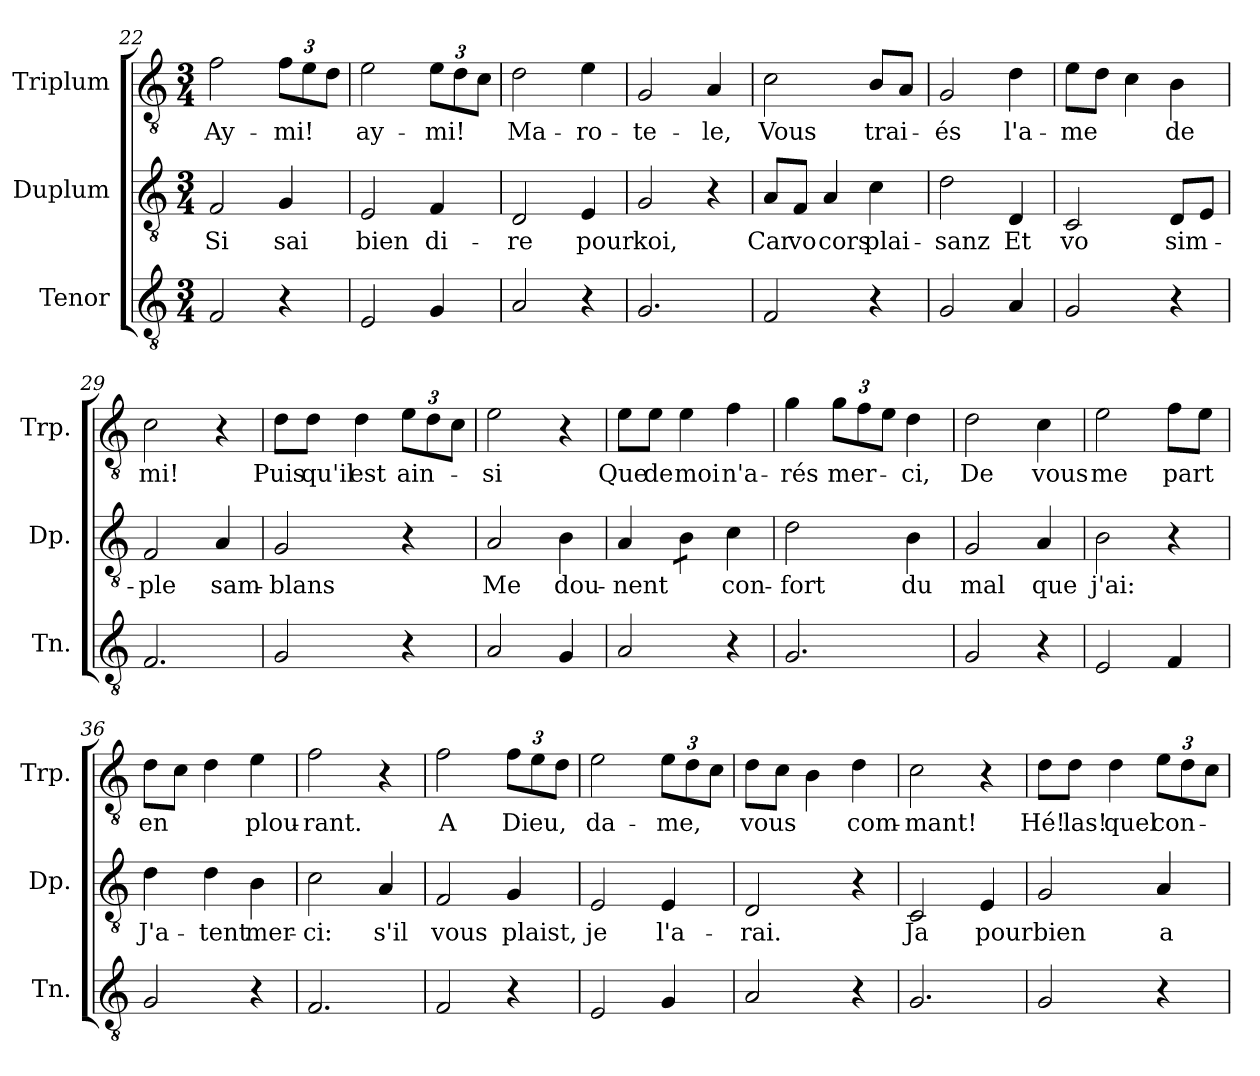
**kern	**kern	**text	**kern	**text
*part3	*part2	*part2	*part1	*part1
*staff3	*staff2	*staff2	*staff1	*staff1
*I"Tenor	*I"Duplum	*	*I"Triplum	*
*I'Tn.	*I'Dp.	*	*I'Trp.	*
!!LO:LB:g=z
*clefGv2	*clefGv2	*	*clefGv2	*
*k[]	*k[]	*	*k[]	*
*M3/4	*M3/4	*	*M3/4	*
=22	=22	=22	=22	=22
!	!	!LO:LY:b	!	!LO:LY:b
2F/	2F/	Si	2f\	Ay-
!	!	!LO:LY:b	!	!
*	*	*	*Xbrackettup	*
!	!	!	!	!LO:LY:b
4r	4G/	sai	12f\L	-mi!
.	.	.	12e\	.
.	.	.	12d\J	.
=23	=23	=23	=23	=23
!	!	!LO:LY:b	!	!LO:LY:b
2E/	2E/	bien	2e\	ay-
!	!	!LO:LY:b	!	!LO:LY:b
4G/	4F/	di-	12e\L	-mi!
.	.	.	12d\	.
.	.	.	12c\J	.
=24	=24	=24	=24	=24
!	!	!LO:LY:b	!	!LO:LY:b
2A/	2D/	-re	2d\	Ma-
!	!	!LO:LY:b	!	!LO:LY:b
4r	4E/	pour	4e\	-ro-
=25	=25	=25	=25	=25
!	!	!LO:LY:b	!	!LO:LY:b
2.G/	2G/	koi,	2G/	-te-
!	!	!	!	!LO:LY:b
.	4r	.	4A/	-le,
=26	=26	=26	=26	=26
!	!	!LO:LY:b	!	!LO:LY:b
2F/	8A/L	Car	2c\	Vous
!	!	!LO:LY:b	!	!
.	8F/J	vo	.	.
!	!	!LO:LY:b	!	!
.	4A/	cors	.	.
!	!	!LO:LY:b	!	!LO:LY:b
4r	4c\	plai-	8B/L	trai-
.	.	.	8A/J	.
=27	=27	=27	=27	=27
!	!	!LO:LY:b	!	!LO:LY:b
2G/	2d\	-sanz	2G/	-és
!	!	!LO:LY:b	!	!LO:LY:b
4A/	4D/	Et	4d\	l'a-
=28	=28	=28	=28	=28
!	!	!LO:LY:b	!	!LO:LY:b
2G/	2C/	vo	8e\L	-me
.	.	.	8d\J	.
.	.	.	4c\	.
!	!	!LO:LY:b	!	!LO:LY:b
4r	8D/L	sim-	4B\	de
.	8E/J	.	.	.
=29	=29	=29	=29	=29
!	!	!LO:LY:b	!	!LO:LY:b
2.F/	2F/	-ple	2c\	mi!
!	!	!LO:LY:b	!	!
.	4A/	sam-	4r	.
!!LO:LB:g=z
=30	=30	=30	=30	=30
!	!	!LO:LY:b	!	!LO:LY:b
2G/	2G/	-blans	8d\L	Puis
!	!	!	!	!LO:LY:b
.	.	.	8d\J	qu'il
!	!	!	!	!LO:LY:b
.	.	.	4d\	est
!	!	!	!	!LO:LY:b
4r	4r	.	12e\L	ain-
.	.	.	12d\	.
.	.	.	12c\J	.
=31	=31	=31	=31	=31
!	!	!LO:LY:b	!	!LO:LY:b
2A/	2A/	Me	2e\	-si
!	!	!LO:LY:b	!	!
4G/	4B\	dou-	4r	.
=32	=32	=32	=32	=32
!	!	!LO:LY:b	!	!LO:LY:b
2A/	4A/	-nent	8e\L	Que
!	!	!	!	!LO:LY:b
.	.	.	8e\J	de
!	!	!	!	!LO:LY:b
*	*tremolo	*	*	*
.	8B\L	.	4e\	moi
.	8B\J	.	.	.
*	*Xtremolo	*	*	*
!	!	!LO:LY:b	!	!LO:LY:b
4r	4c\	con-	4f\	n'a-
=33	=33	=33	=33	=33
!	!	!LO:LY:b	!	!LO:LY:b
2.G/	2d\	-fort	4g\	-rés
!	!	!	!	!LO:LY:b
.	.	.	12g\L	mer-
.	.	.	12f\	.
.	.	.	12e\J	.
!	!	!LO:LY:b	!	!LO:LY:b
.	4B\	du	4d\	-ci,
=34	=34	=34	=34	=34
!	!	!LO:LY:b	!	!LO:LY:b
2G/	2G/	mal	2d\	De
!	!	!LO:LY:b	!	!LO:LY:b
4r	4A/	que	4c\	vous
=35	=35	=35	=35	=35
!	!	!LO:LY:b	!	!LO:LY:b
2E/	2B\	j'ai:	2e\	me
!	!	!	!	!LO:LY:b
4F/	4r	.	8f\L	part
.	.	.	8e\J	.
=36	=36	=36	=36	=36
!	!	!LO:LY:b	!	!LO:LY:b
2G/	4d\	J'a-	8d\L	en
.	.	.	8c\J	.
!	!	!LO:LY:b	!	!
.	4d\	-tent	4d\	.
!	!	!LO:LY:b	!	!LO:LY:b
4r	4B\	mer-	4e\	plou-
!!LO:LB:g=z
=37	=37	=37	=37	=37
!	!	!LO:LY:b	!	!LO:LY:b
2.F/	2c\	-ci:	2f\	-rant.
!	!	!LO:LY:b	!	!
.	4A/	s'il	4r	.
=38	=38	=38	=38	=38
!	!	!LO:LY:b	!	!LO:LY:b
2F/	2F/	vous	2f\	A
!	!	!LO:LY:b	!	!LO:LY:b
4r	4G/	plaist,	12f\L	Dieu,
.	.	.	12e\	.
.	.	.	12d\J	.
=39	=39	=39	=39	=39
!	!	!LO:LY:b	!	!LO:LY:b
2E/	2E/	je	2e\	da-
!	!	!LO:LY:b	!	!LO:LY:b
4G/	4E/	l'a-	12e\L	-me,
.	.	.	12d\	.
.	.	.	12c\J	.
=40	=40	=40	=40	=40
!	!	!LO:LY:b	!	!LO:LY:b
2A/	2D/	-rai.	8d\L	vous
.	.	.	8c\J	.
.	.	.	4B\	.
!	!	!	!	!LO:LY:b
4r	4r	.	4d\	com-
=41	=41	=41	=41	=41
!	!	!LO:LY:b	!	!LO:LY:b
2.G/	2C/	Ja	2c\	-mant!
!	!	!LO:LY:b	!	!
.	4E/	pour	4r	.
=42	=42	=42	=42	=42
!	!	!LO:LY:b	!	!LO:LY:b
2G/	2G/	bien	8d\L	Hé!
!	!	!	!	!LO:LY:b
.	.	.	8d\J	las!
!	!	!	!	!LO:LY:b
.	.	.	4d\	quel
!	!	!LO:LY:b	!	!LO:LY:b
4r	4A/	a-	12e\L	con-
.	.	.	12d\	.
.	.	.	12c\J	.
=	=	=	=	=
*-	*-	*-	*-	*-
